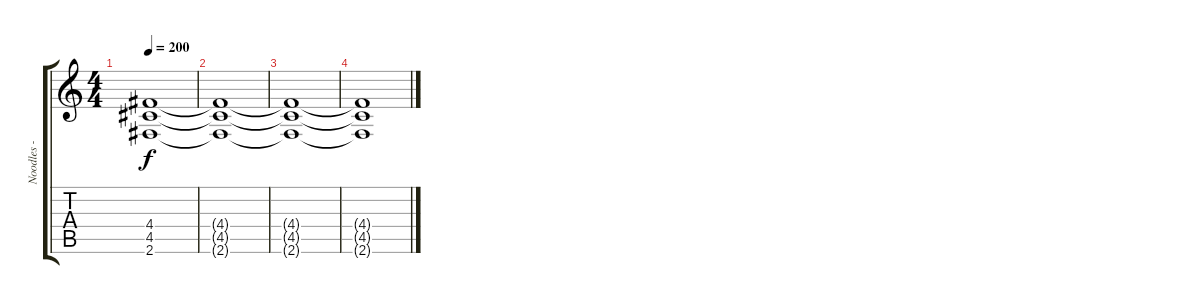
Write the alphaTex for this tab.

\track ("Noodles - guitar" "Noodles - ") {instrument distortionguitar}
\staff {score tabs}
\tuning (E4 B3 G3 D3 A2 E2) {hide}
\ts (4 4)
\tempo 200
\clef g2
\ks c
(4.4{t} 4.5{t} 2.6{t}).1{dy f} |
(4.4{t} 4.5{t} 2.6{t}).1 |
(4.4{t} 4.5{t} 2.6{t}).1 |
(4.4{t} 4.5{t} 2.6{t}).1
